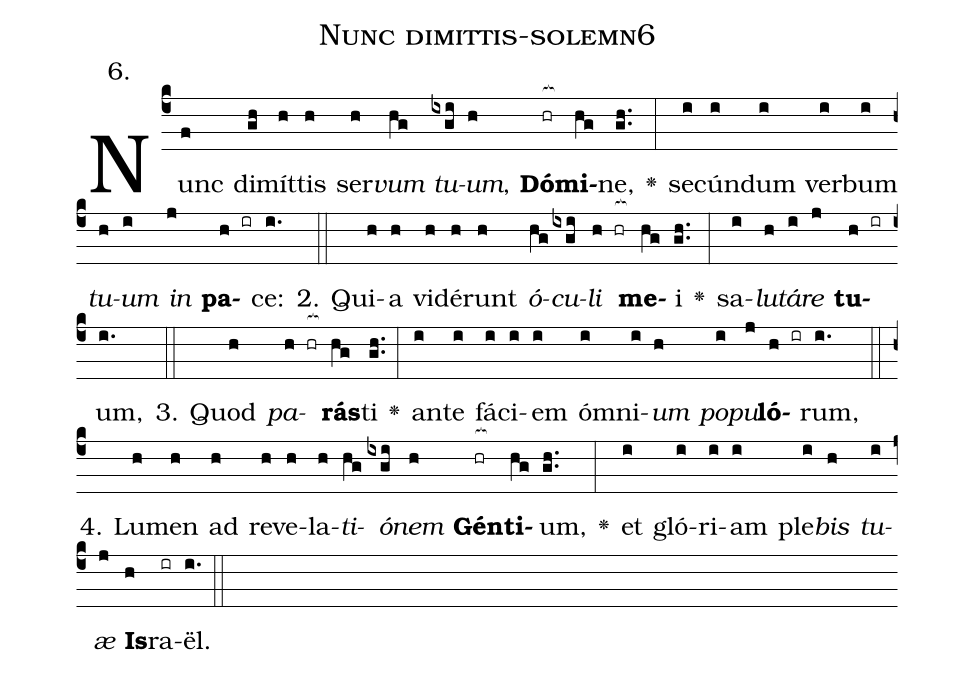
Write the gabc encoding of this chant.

name: Nunc dimittis-solemn6;
annotation: 6.;
%%
(c4)Nunc(f) di(gh)mít(h)tis(h) ser(h)<i>vum</i>(hg) <i>tu</i>(ixgi)<i>um</i>,(h) <b>Dó</b>(hr[ocb:1{])<b>mi</b>(hg[ocb:0}])ne,(gh..) <v>\greheightstar</v>(:) se(i)cún(i)dum(i) ver(i)bum(i) <i>tu</i>(h)<i>um</i>(i) <i>in</i>(j) <b>pa</b>(h ir)ce:(i.) (::)
2. Qui(h)a(h) vi(h)dé(h)runt(h) <i>ó</i>(hg)<i>cu</i>(ixgi)<i>li</i>(h hr[ocb:1{]) <b>me</b>(hg[ocb:0}])i(gh..) <v>\greheightstar</v>(:) sa(i)<i>lu</i>(h)<i>tá</i>(i)<i>re</i>(j) <b>tu</b>(h ir)um,(i.) (::)
3. Quod(h) <i>pa</i>(h hr[ocb:1{])<b>rás</b>(hg[ocb:0}])ti(gh..) <v>\greheightstar</v>(:) an(i)te(i) fá(i)ci(i)em(i) óm(i)ni(i)<i>um</i>(h) <i>po</i>(i)<i>pu</i>(j)<b>ló</b>(h ir)rum,(i.) (::)
4. Lu(h)men(h) ad(h) re(h)ve(h)la(h)<i>ti</i>(hg)<i>ó</i>(ixgi)<i>nem</i>(h) <b>Gén</b>(hr[ocb:1{])<b>ti</b>(hg[ocb:0}])um,(gh..) <v>\greheightstar</v>(:) et(i) gló(i)ri(i)am(i) ple(i)<i>bis</i>(h) <i>tu</i>(i)<i>æ</i>(j) <b>Is</b>(h)ra(ir)ël.(i.) (::)
